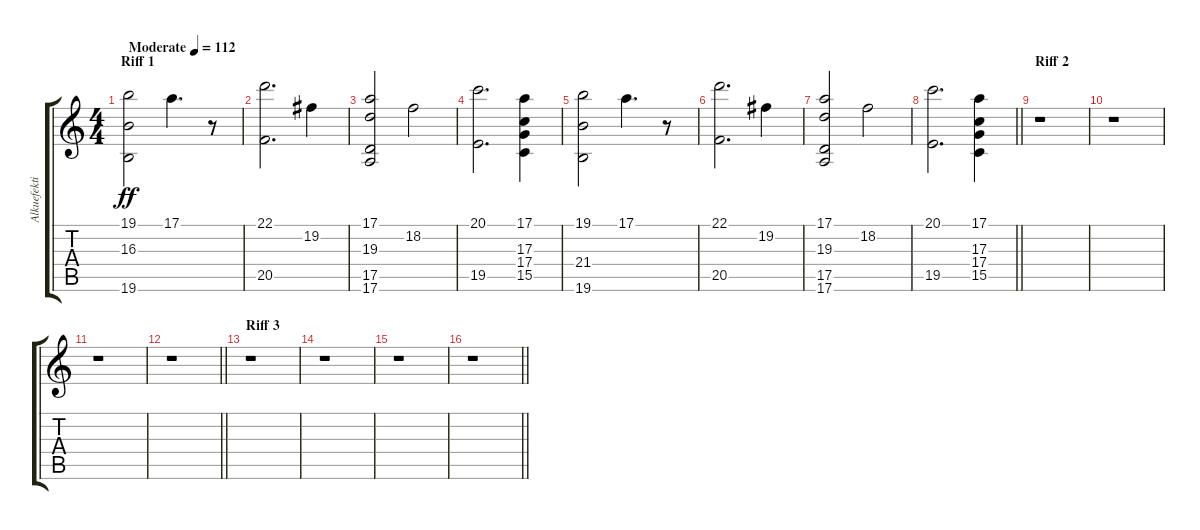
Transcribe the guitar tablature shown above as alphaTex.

\track ("Alkuefektiä" "Alkuefekti") {instrument pad5bowed}
\staff {score tabs}
\tuning (E4 B3 G3 D3 A2 E2) {hide}
\ts (4 4)
\section ("" "Riff 1")
\tempo (112 "Moderate")
\clef g2
\ks c
(19.1 16.3 19.6).2{dy ff instrument pad5bowed} 17.1.4{d} r.8 |
(22.1 20.5).2{d} 19.2.4 |
(17.1 19.3 17.5 17.6).2 18.2.2 |
(20.1 19.5).2{d} (17.1 17.3 17.4 15.5).4 |
(19.1 21.4 19.6).2 17.1.4{d} r.8 |
(22.1 20.5).2{d} 19.2.4 |
(17.1 19.3 17.5 17.6).2 18.2.2 |
\barLineRight lightlight
(20.1 19.5).2{d} (17.1 17.3 17.4 15.5).4 |
\section ("" "Riff 2")
r.1 |
r.1 |
r.1 |
\barLineRight lightlight
r.1 |
\section ("" "Riff 3")
r.1 |
r.1 |
r.1 |
\barLineRight lightlight
r.1
